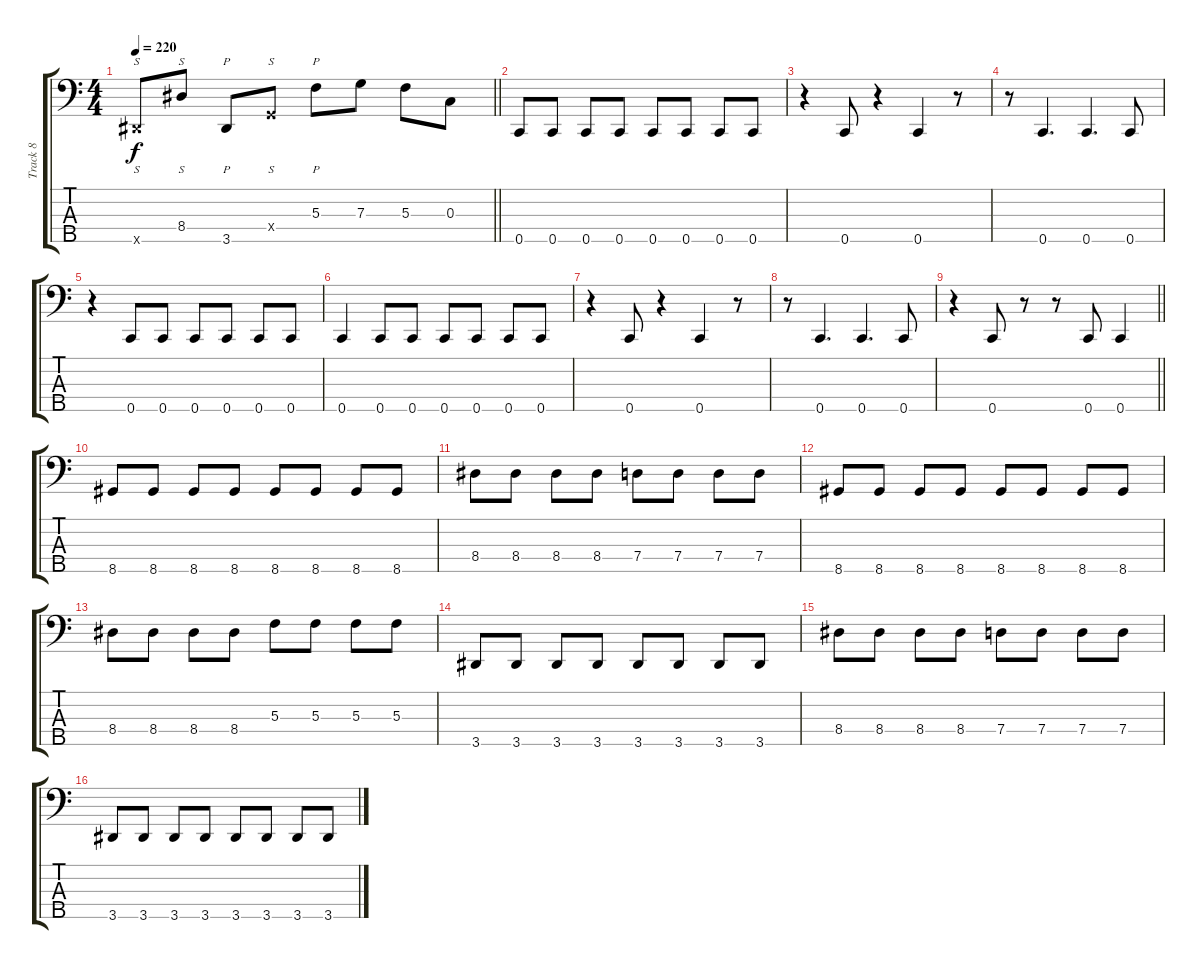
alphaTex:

\track ("Track 8" "Track 8") {instrument slapbass1}
\staff {score tabs}
\tuning (Bb2 F2 C2 G1 C1) {hide}
\ts (4 4)
\tempo 220
\clef f4
\barLineRight lightlight
\ks c
3.5{x}.8{s dy f} 8.4.8{s} 3.5.8{p} 0.4{x}.8{s} 5.3.8{p} 7.3.8 5.3.8 0.3.8 |
\section ("" "")
0.5.8 0.5.8 0.5.8 0.5.8 0.5.8 0.5.8 0.5.8 0.5.8 |
r.4 0.5.8 r.4 0.5.4 r.8 |
r.8 0.5.4{d} 0.5.4{d} 0.5.8 |
r.4 0.5.8 0.5.8 0.5.8 0.5.8 0.5.8 0.5.8 |
0.5.4 0.5.8 0.5.8 0.5.8 0.5.8 0.5.8 0.5.8 |
r.4 0.5.8 r.4 0.5.4 r.8 |
r.8 0.5.4{d} 0.5.4{d} 0.5.8 |
\barLineRight lightlight
r.4 0.5.8 r.8 r.8 0.5.8 0.5.4 |
\section ("" "")
8.5.8 8.5.8 8.5.8 8.5.8 8.5.8 8.5.8 8.5.8 8.5.8 |
8.4.8 8.4.8 8.4.8 8.4.8 7.4.8 7.4.8 7.4.8 7.4.8 |
8.5.8 8.5.8 8.5.8 8.5.8 8.5.8 8.5.8 8.5.8 8.5.8 |
8.4.8 8.4.8 8.4.8 8.4.8 5.3.8 5.3.8 5.3.8 5.3.8 |
3.5.8 3.5.8 3.5.8 3.5.8 3.5.8 3.5.8 3.5.8 3.5.8 |
8.4.8 8.4.8 8.4.8 8.4.8 7.4.8 7.4.8 7.4.8 7.4.8 |
3.5.8 3.5.8 3.5.8 3.5.8 3.5.8 3.5.8 3.5.8 3.5.8
